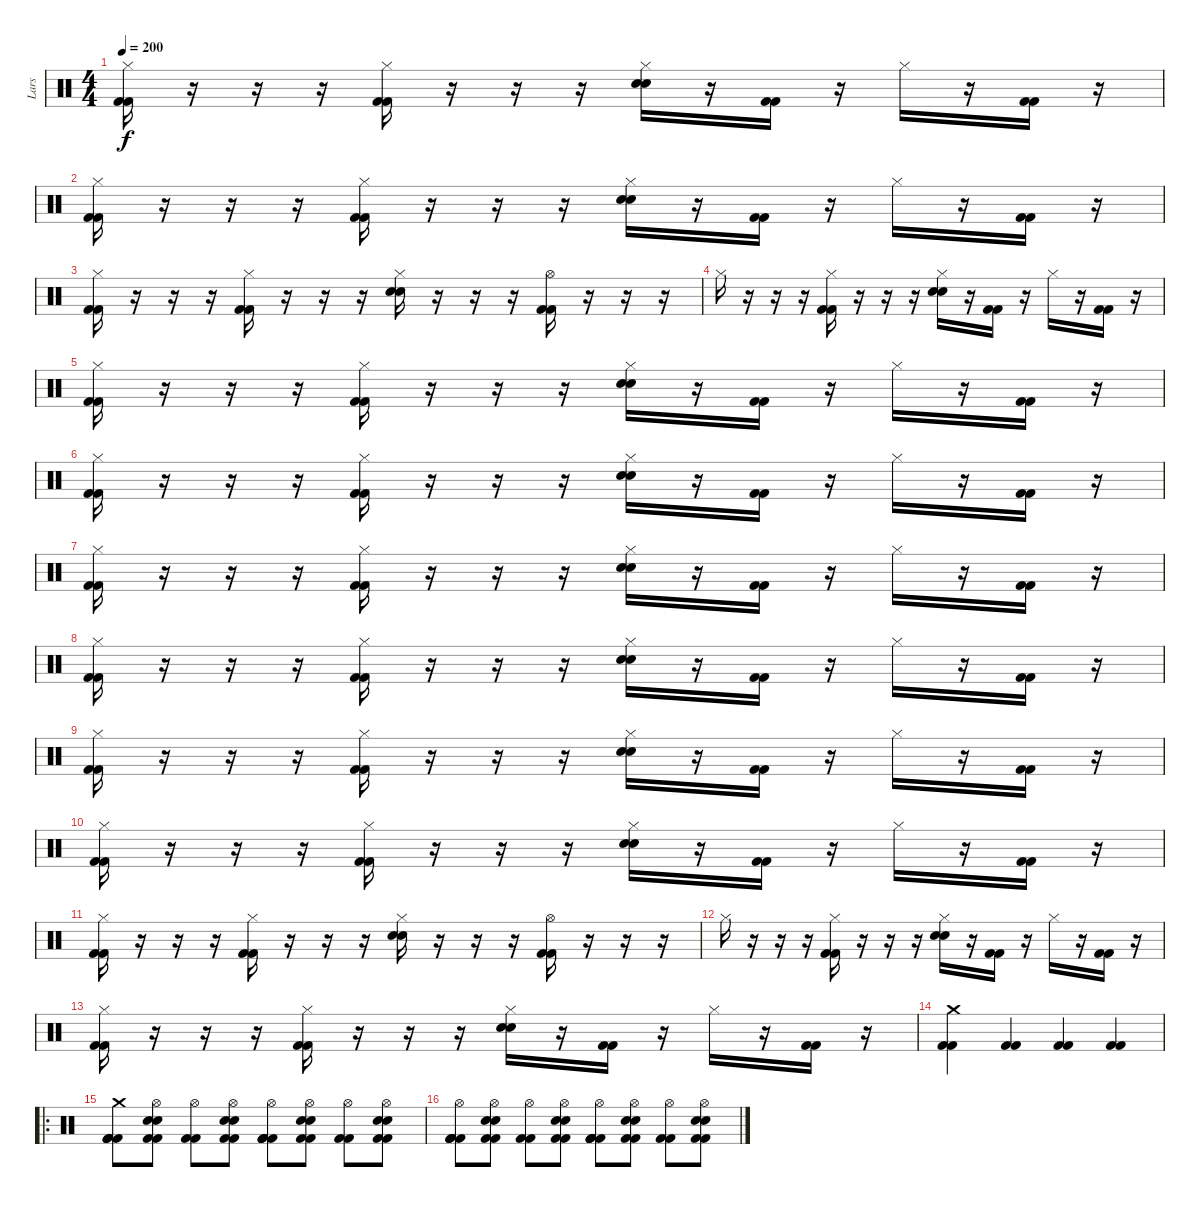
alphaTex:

\track ("Lars" "Lars") {instrument percussion}
\staff {score}
\articulation defaults
\ts (4 4)
\tempo 200
\clef neutral
\ks c
("Hi-Hat (closed)" "Kick (hit) 2" "Kick (hit) 2").16{dy f} r.16 r.16 r.16 ("Hi-Hat (closed)" "Kick (hit) 2" "Kick (hit) 2").16 r.16 r.16 r.16 ("Hi-Hat (closed)" "Snare (hit) 2" "Snare (hit) 2").16 r.16 ("Kick (hit) 2" "Kick (hit) 2").16 r.16 "Hi-Hat (closed)".16 r.16 ("Kick (hit) 2" "Kick (hit) 2").16 r.16 |
("Hi-Hat (closed)" "Kick (hit) 2" "Kick (hit) 2").16 r.16 r.16 r.16 ("Hi-Hat (closed)" "Kick (hit) 2" "Kick (hit) 2").16 r.16 r.16 r.16 ("Hi-Hat (closed)" "Snare (hit) 2" "Snare (hit) 2").16 r.16 ("Kick (hit) 2" "Kick (hit) 2").16 r.16 "Hi-Hat (closed)".16 r.16 ("Kick (hit) 2" "Kick (hit) 2").16 r.16 |
("Hi-Hat (closed)" "Kick (hit) 2" "Kick (hit) 2").16 r.16 r.16 r.16 ("Hi-Hat (closed)" "Kick (hit) 2" "Kick (hit) 2").16 r.16 r.16 r.16 ("Hi-Hat (closed)" "Snare (hit) 2" "Snare (hit) 2").16 r.16 r.16 r.16 ("Hi-Hat (open)" "Kick (hit) 2" "Kick (hit) 2").16 r.16 r.16 r.16 |
"Hi-Hat (closed)".16 r.16 r.16 r.16 ("Hi-Hat (closed)" "Kick (hit) 2" "Kick (hit) 2").16 r.16 r.16 r.16 ("Hi-Hat (closed)" "Snare (hit) 2" "Snare (hit) 2").16 r.16 ("Kick (hit) 2" "Kick (hit) 2").16 r.16 "Hi-Hat (closed)".16 r.16 ("Kick (hit) 2" "Kick (hit) 2").16 r.16 |
("Hi-Hat (closed)" "Kick (hit) 2" "Kick (hit) 2").16 r.16 r.16 r.16 ("Hi-Hat (closed)" "Kick (hit) 2" "Kick (hit) 2").16 r.16 r.16 r.16 ("Hi-Hat (closed)" "Snare (hit) 2" "Snare (hit) 2").16 r.16 ("Kick (hit) 2" "Kick (hit) 2").16 r.16 "Hi-Hat (closed)".16 r.16 ("Kick (hit) 2" "Kick (hit) 2").16 r.16 |
("Hi-Hat (closed)" "Kick (hit) 2" "Kick (hit) 2").16 r.16 r.16 r.16 ("Hi-Hat (closed)" "Kick (hit) 2" "Kick (hit) 2").16 r.16 r.16 r.16 ("Hi-Hat (closed)" "Snare (hit) 2" "Snare (hit) 2").16 r.16 ("Kick (hit) 2" "Kick (hit) 2").16 r.16 "Hi-Hat (closed)".16 r.16 ("Kick (hit) 2" "Kick (hit) 2").16 r.16 |
("Hi-Hat (closed)" "Kick (hit) 2" "Kick (hit) 2").16 r.16 r.16 r.16 ("Hi-Hat (closed)" "Kick (hit) 2" "Kick (hit) 2").16 r.16 r.16 r.16 ("Hi-Hat (closed)" "Snare (hit) 2" "Snare (hit) 2").16 r.16 ("Kick (hit) 2" "Kick (hit) 2").16 r.16 "Hi-Hat (closed)".16 r.16 ("Kick (hit) 2" "Kick (hit) 2").16 r.16 |
("Hi-Hat (closed)" "Kick (hit) 2" "Kick (hit) 2").16 r.16 r.16 r.16 ("Hi-Hat (closed)" "Kick (hit) 2" "Kick (hit) 2").16 r.16 r.16 r.16 ("Hi-Hat (closed)" "Snare (hit) 2" "Snare (hit) 2").16 r.16 ("Kick (hit) 2" "Kick (hit) 2").16 r.16 "Hi-Hat (closed)".16 r.16 ("Kick (hit) 2" "Kick (hit) 2").16 r.16 |
("Hi-Hat (closed)" "Kick (hit) 2" "Kick (hit) 2").16 r.16 r.16 r.16 ("Hi-Hat (closed)" "Kick (hit) 2" "Kick (hit) 2").16 r.16 r.16 r.16 ("Hi-Hat (closed)" "Snare (hit) 2" "Snare (hit) 2").16 r.16 ("Kick (hit) 2" "Kick (hit) 2").16 r.16 "Hi-Hat (closed)".16 r.16 ("Kick (hit) 2" "Kick (hit) 2").16 r.16 |
("Hi-Hat (closed)" "Kick (hit) 2" "Kick (hit) 2").16 r.16 r.16 r.16 ("Hi-Hat (closed)" "Kick (hit) 2" "Kick (hit) 2").16 r.16 r.16 r.16 ("Hi-Hat (closed)" "Snare (hit) 2" "Snare (hit) 2").16 r.16 ("Kick (hit) 2" "Kick (hit) 2").16 r.16 "Hi-Hat (closed)".16 r.16 ("Kick (hit) 2" "Kick (hit) 2").16 r.16 |
("Hi-Hat (closed)" "Kick (hit) 2" "Kick (hit) 2").16 r.16 r.16 r.16 ("Hi-Hat (closed)" "Kick (hit) 2" "Kick (hit) 2").16 r.16 r.16 r.16 ("Hi-Hat (closed)" "Snare (hit) 2" "Snare (hit) 2").16 r.16 r.16 r.16 ("Hi-Hat (open)" "Kick (hit) 2" "Kick (hit) 2").16 r.16 r.16 r.16 |
"Hi-Hat (closed)".16 r.16 r.16 r.16 ("Hi-Hat (closed)" "Kick (hit) 2" "Kick (hit) 2").16 r.16 r.16 r.16 ("Hi-Hat (closed)" "Snare (hit) 2" "Snare (hit) 2").16 r.16 ("Kick (hit) 2" "Kick (hit) 2").16 r.16 "Hi-Hat (closed)".16 r.16 ("Kick (hit) 2" "Kick (hit) 2").16 r.16 |
("Hi-Hat (closed)" "Kick (hit) 2" "Kick (hit) 2").16 r.16 r.16 r.16 ("Hi-Hat (closed)" "Kick (hit) 2" "Kick (hit) 2").16 r.16 r.16 r.16 ("Hi-Hat (closed)" "Snare (hit) 2" "Snare (hit) 2").16 r.16 ("Kick (hit) 2" "Kick (hit) 2").16 r.16 "Hi-Hat (closed)".16 r.16 ("Kick (hit) 2" "Kick (hit) 2").16 r.16 |
("Crash medium (hit)" "Kick (hit) 2" "Kick (hit) 2").4 ("Kick (hit) 2" "Kick (hit) 2").4 ("Kick (hit) 2" "Kick (hit) 2").4 ("Kick (hit) 2" "Kick (hit) 2").4 |
\ro
("Kick (hit) 2" "Kick (hit) 2" "Crash medium (hit)" "Kick (hit) 2" "Kick (hit) 2").8 ("Kick (hit) 2" "Kick (hit) 2" "Hi-Hat (open)" "Snare (hit) 2" "Snare (hit) 2").8 ("Kick (hit) 2" "Kick (hit) 2" "Hi-Hat (open)").8 ("Kick (hit) 2" "Kick (hit) 2" "Hi-Hat (open)" "Snare (hit) 2" "Snare (hit) 2").8 ("Kick (hit) 2" "Kick (hit) 2" "Hi-Hat (open)" "Kick (hit) 2" "Kick (hit) 2").8 ("Kick (hit) 2" "Kick (hit) 2" "Hi-Hat (open)" "Snare (hit) 2" "Snare (hit) 2").8 ("Kick (hit) 2" "Kick (hit) 2" "Hi-Hat (open)").8 ("Kick (hit) 2" "Kick (hit) 2" "Hi-Hat (open)" "Snare (hit) 2" "Snare (hit) 2").8 |
("Kick (hit) 2" "Kick (hit) 2" "Hi-Hat (open)" "Kick (hit) 2" "Kick (hit) 2").8 ("Kick (hit) 2" "Kick (hit) 2" "Hi-Hat (open)" "Snare (hit) 2" "Snare (hit) 2").8 ("Kick (hit) 2" "Kick (hit) 2" "Hi-Hat (open)").8 ("Kick (hit) 2" "Kick (hit) 2" "Hi-Hat (open)" "Snare (hit) 2" "Snare (hit) 2").8 ("Kick (hit) 2" "Kick (hit) 2" "Hi-Hat (open)" "Kick (hit) 2" "Kick (hit) 2").8 ("Kick (hit) 2" "Kick (hit) 2" "Hi-Hat (open)" "Snare (hit) 2" "Snare (hit) 2").8 ("Kick (hit) 2" "Kick (hit) 2" "Hi-Hat (open)").8 ("Kick (hit) 2" "Kick (hit) 2" "Hi-Hat (open)" "Snare (hit) 2" "Snare (hit) 2").8
